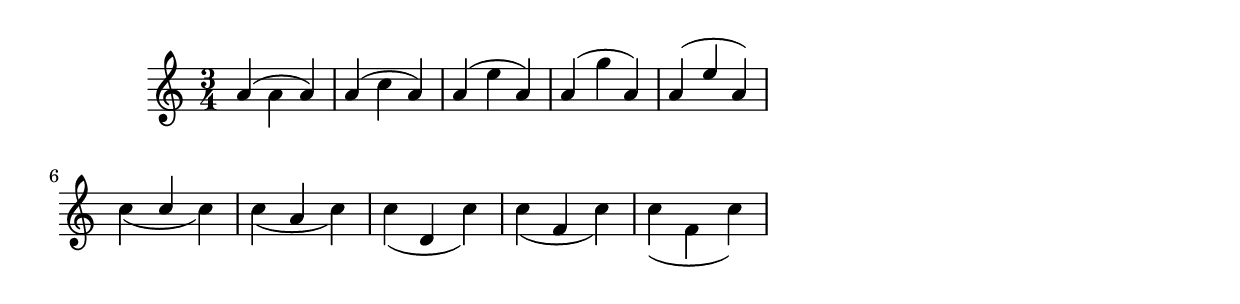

\version "2.3.16"
\header{
texidoc="
Slurs should look nice and symmetric.  The curvature may increase
only to avoid noteheads, and as little as possible.  Slurs never
run through noteheads or stems.
"
}

\score{
	\relative c''{
		\time 3/4
		\slurUp
		\stemBoth a ( \stemDown a \stemBoth  a) a( c  a) a( e'  a,) a( g'  a,)
		\stemUp a( e'  a,)
		\break
		\slurDown
		\stemBoth c ( \stemUp c \stemBoth  c) c ( a  c) c( d,  c') c( f,  c')
		\stemDown c( f,  c')
	}
	\paper{
		linewidth = 120.\mm
	}
}

